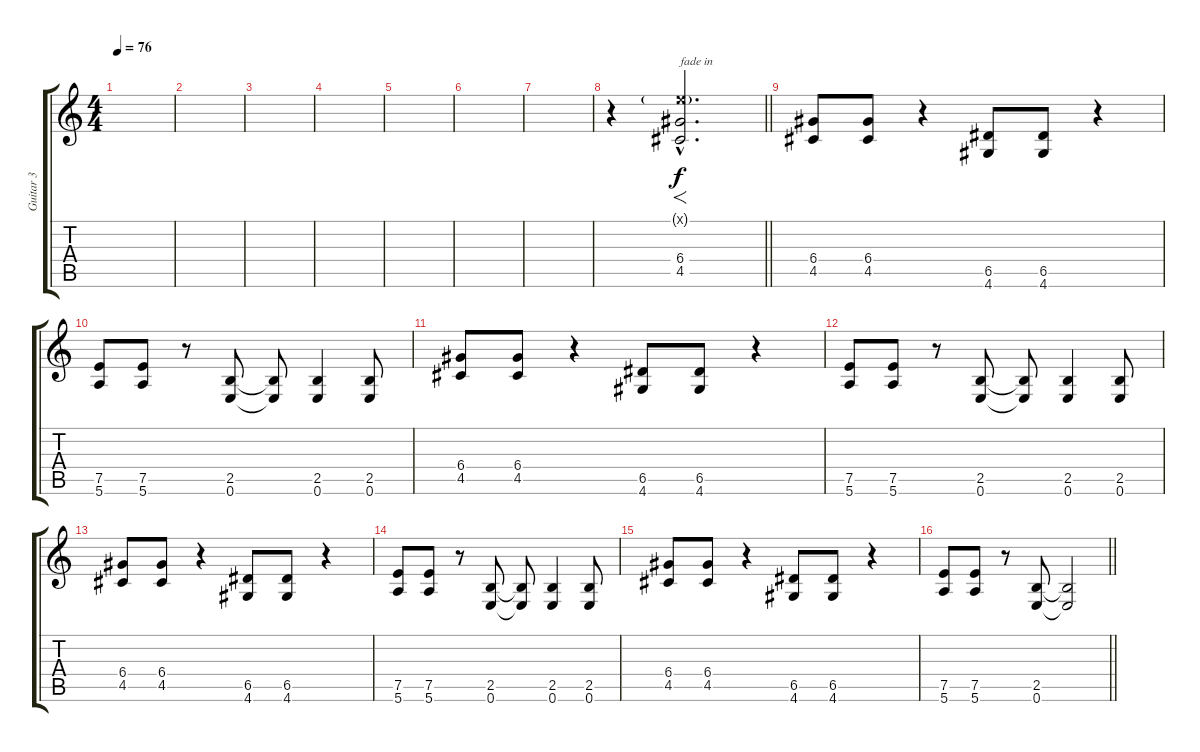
\track ("Guitar 3" "Guitar 3") {instrument distortionguitar}
\staff {score tabs}
\tuning (E4 B3 G3 D3 A2 E2) {hide}
\ts (4 4)
\tempo 76
\clef g2
\ks c
|
|
|
|
|
|
|
\barLineRight lightlight
r.4 (0.1{g hac x} 6.4{hac} 4.5{hac}).2{f d txt "fade in" volume 15} |
(6.4 4.5).8{dy f} (6.4 4.5).8 r.4 (6.5 4.6).8 (6.5 4.6).8 r.4 |
(7.5 5.6).8 (7.5 5.6).8 r.8 (2.5 0.6).8 (2.5{t} 0.6{t}).8 (2.5 0.6).4 (2.5 0.6).8 |
(6.4 4.5).8 (6.4 4.5).8 r.4 (6.5 4.6).8 (6.5 4.6).8 r.4 |
(7.5 5.6).8 (7.5 5.6).8 r.8 (2.5 0.6).8 (2.5{t} 0.6{t}).8 (2.5 0.6).4 (2.5 0.6).8 |
(6.4 4.5).8 (6.4 4.5).8 r.4 (6.5 4.6).8 (6.5 4.6).8 r.4 |
(7.5 5.6).8 (7.5 5.6).8 r.8 (2.5 0.6).8 (2.5{t} 0.6{t}).8 (2.5 0.6).4 (2.5 0.6).8 |
(6.4 4.5).8 (6.4 4.5).8 r.4 (6.5 4.6).8 (6.5 4.6).8 r.4 |
\barLineRight lightlight
(7.5 5.6).8 (7.5 5.6).8 r.8 (2.5 0.6).8 (2.5{t} 0.6{t}).2
